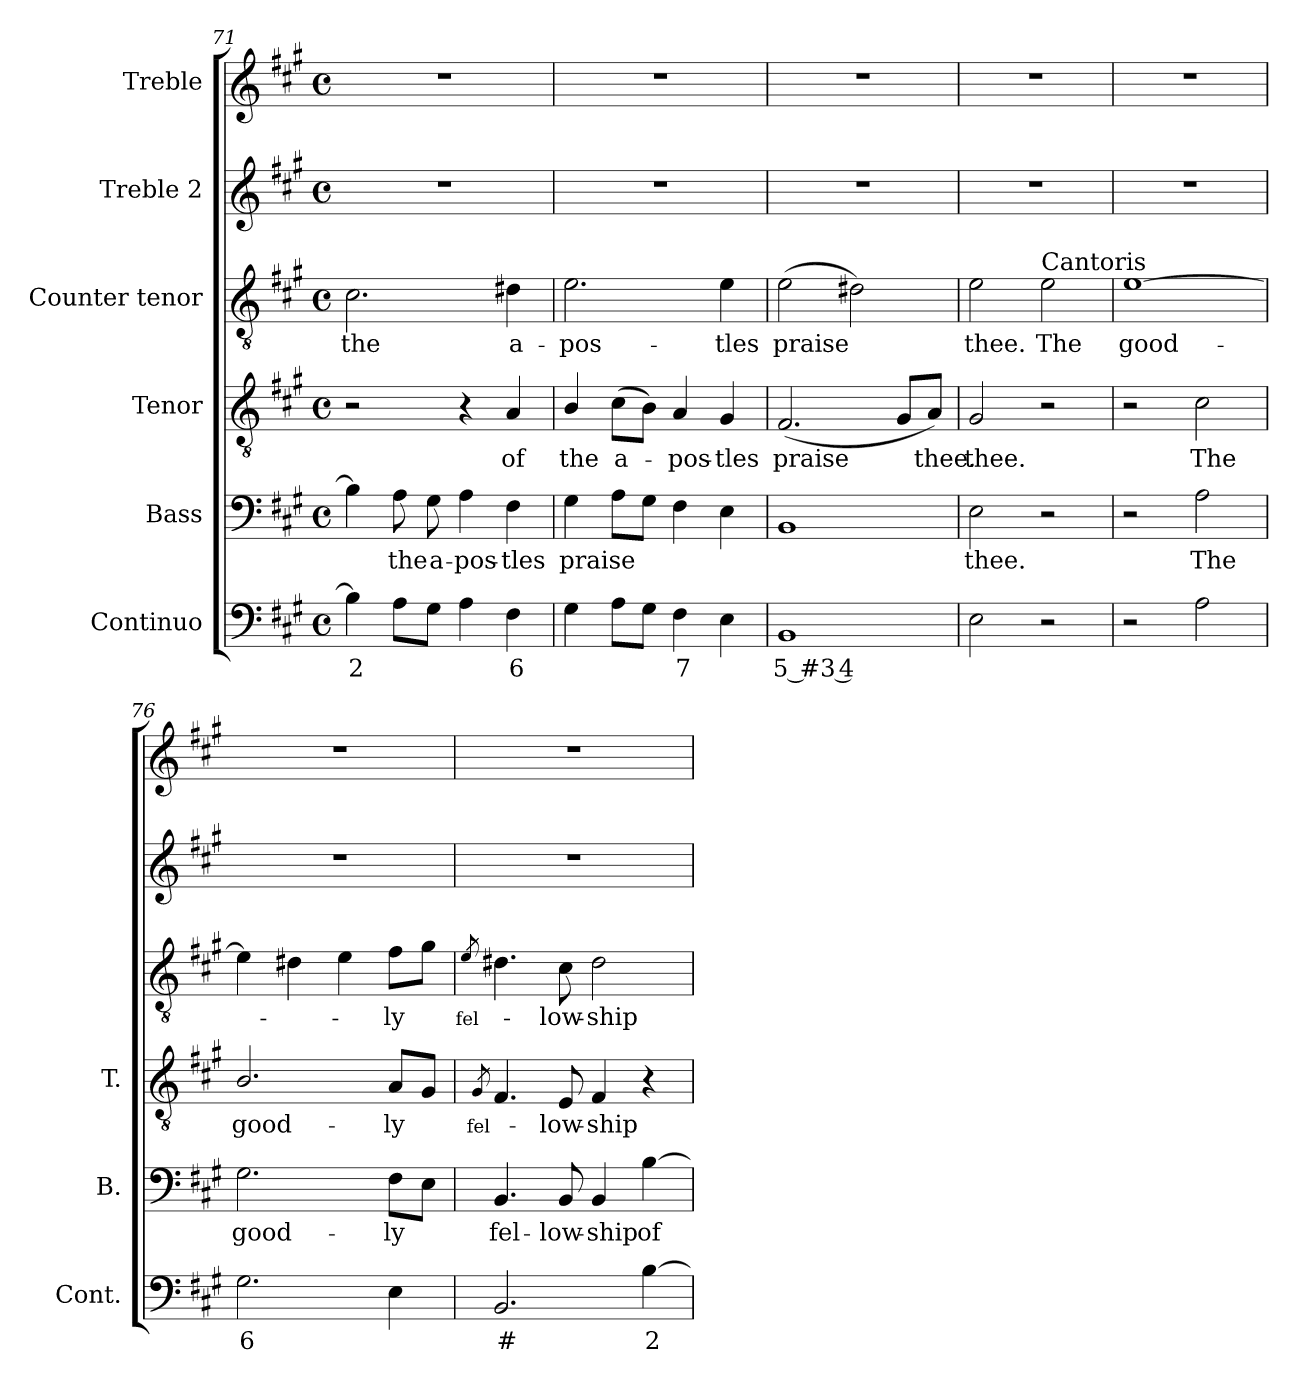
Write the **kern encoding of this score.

**kern	**text	**kern	**text	**kern	**text	**kern	**text	**kern	**kern
*part6	*part6	*part5	*part5	*part4	*part4	*part3	*part3	*part2	*part1
*staff6	*staff6	*staff5	*staff5	*staff4	*staff4	*staff3	*staff3	*staff2	*staff1
*I"Continuo	*	*I"Bass	*	*I"Tenor	*	*I"Counter tenor	*	*I"Treble 2	*I"Treble
*I'Cont.	*	*I'B.	*	*I'T.	*	*	*	*	*
*clefF4	*	*clefF4	*	*clefGv2	*	*clefGv2	*	*clefG2	*clefG2
*	*	*	*	*ITrd7c12	*	*ITrd7c12	*	*	*
*k[f#c#g#]	*	*k[f#c#g#]	*	*k[f#c#g#]	*	*k[f#c#g#]	*	*k[f#c#g#]	*k[f#c#g#]
*A:	*	*A:	*	*A:	*	*A:	*	*A:	*A:
*M4/4	*	*M4/4	*	*M4/4	*	*M4/4	*	*M4/4	*M4/4
*met(c)	*	*met(c)	*	*met(c)	*	*met(c)	*	*met(c)	*met(c)
=71	=71	=71	=71	=71	=71	=71	=71	=71	=71
!	!LO:LY:b:color=#000000	!	!	!	!	!	!	!	!
!	!	!	!	!	!	!	!LO:LY:b:color=#000000	!	!
4Bi\]	2	4Bi\]	.	2r	.	2.C#i\	the	1r	1r
!	!	!	!LO:LY:b:color=#000000	!	!	!	!	!	!
8Ai\L	.	8Ai\	the	.	.	.	.	.	.
!	!	!	!LO:LY:b:color=#000000	!	!	!	!	!	!
8G#i\J	.	8G#i\	a-	.	.	.	.	.	.
!	!	!	!LO:LY:b:color=#000000	!	!	!	!	!	!
4Ai\	.	4Ai\	-pos-	4r	.	.	.	.	.
!	!LO:LY:b:color=#000000	!	!	!	!	!	!	!	!
!	!	!	!LO:LY:b:color=#000000	!	!	!	!	!	!
!	!	!	!	!	!LO:LY:b:color=#000000	!	!	!	!
!	!	!	!	!	!	!	!LO:LY:b:color=#000000	!	!
4F#i\	6	4F#i\	-tles	4AAi/	of	4D#Xi\	a-	.	.
=72	=72	=72	=72	=72	=72	=72	=72	=72	=72
!	!	!	!LO:LY:b:color=#000000	!	!	!	!	!	!
!	!	!	!	!	!LO:LY:b:color=#000000	!	!	!	!
!	!	!	!	!	!	!	!LO:LY:b:color=#000000	!	!
4G#i\	.	4G#i\	praise	4BBi/	the	2.Ei\	-pos-	1r	1r
!	!	!	!	!	!LO:LY:b:color=#000000	!	!	!	!
8Ai\L	.	8Ai\L	.	(8C#i\L	a-	.	.	.	.
8G#i\J	.	8G#i\J	.	8BBi\J)	.	.	.	.	.
!	!LO:LY:b:color=#000000	!	!	!	!	!	!	!	!
!	!	!	!	!	!LO:LY:b:color=#000000	!	!	!	!
4F#i\	7	4F#i\	.	4AAi/	-pos-	.	.	.	.
!	!	!	!	!	!LO:LY:b:color=#000000	!	!	!	!
!	!	!	!	!	!	!	!LO:LY:b:color=#000000	!	!
4Ei\	.	4Ei\	.	4GG#i/	-tles	4Ei\	-tles	.	.
=73	=73	=73	=73	=73	=73	=73	=73	=73	=73
!	!LO:LY:b:color=#000000	!	!	!	!	!	!	!	!
!	!	!	!	!	!LO:LY:b:color=#000000	!	!	!	!
!	!	!	!	!	!	!	!LO:LY:b:color=#000000	!	!
1BBi	5 #3 4	1BBi	.	(2.FF#i/	praise	(2Ei\	praise	1r	1r
.	.	.	.	.	.	2D#Xi\)	.	.	.
.	.	.	.	8GG#i/L	.	.	.	.	.
!	!	!	!	!	!LO:LY:b:color=#000000	!	!	!	!
.	.	.	.	8AAi/J)	thee.	.	.	.	.
!!LO:LB:g=z
=74	=74	=74	=74	=74	=74	=74	=74	=74	=74
!	!	!	!LO:LY:b:color=#000000	!	!	!	!	!	!
!	!	!	!	!	!LO:LY:b:color=#000000	!	!	!	!
!	!	!	!	!	!	!	!LO:LY:b:color=#000000	!	!
2Ei\	.	2Ei\	thee.	2GG#i/	thee.	2Ei\	thee.	1r	1r
!	!	!	!	!	!	!LO:TX:a:t=Cantoris	!	!	!
!	!	!	!	!	!	!	!LO:LY:b:color=#000000	!	!
2r	.	2r	.	2r	.	2Ei\	The	.	.
=75	=75	=75	=75	=75	=75	=75	=75	=75	=75
!	!	!	!	!	!	!	!LO:LY:b:color=#000000	!	!
2r	.	2r	.	2r	.	[1Ei	good-	1r	1r
!	!	!	!LO:LY:b:color=#000000	!	!	!	!	!	!
!	!	!	!	!	!LO:LY:b:color=#000000	!	!	!	!
2Ai\	.	2Ai\	The	2C#i\	The	.	.	.	.
=76	=76	=76	=76	=76	=76	=76	=76	=76	=76
!	!LO:LY:b:color=#000000	!	!	!	!	!	!	!	!
!	!	!	!LO:LY:b:color=#000000	!	!	!	!	!	!
!	!	!	!	!	!LO:LY:b:color=#000000	!	!	!	!
2.G#i\	6	2.G#i\	good-	2.BBi/	good-	4Ei\]	.	1r	1r
.	.	.	.	.	.	4D#Xi\	.	.	.
.	.	.	.	.	.	4Ei\	.	.	.
!	!	!	!LO:LY:b:color=#000000	!	!	!	!	!	!
!	!	!	!	!	!LO:LY:b:color=#000000	!	!	!	!
!	!	!	!	!	!	!	!LO:LY:b:color=#000000	!	!
4Ei\	.	8F#i\L	-ly	8AAi/L	-ly	8F#i\L	-ly	.	.
.	.	8Ei\J	.	8GG#i/J	.	8G#i\J	.	.	.
=77	=77	=77	=77	=77	=77	=77	=77	=77	=77
!	!	!	!	!	!	!	!LO:LY:b:color=#000000	!	!
!	!	!	!	!	!LO:LY:b:color=#000000	!	!	!	!
.	.	.	.	8qGG#i/	fel-	8qEi/	fel-	.	.
!	!LO:LY:b:color=#000000	!	!	!	!	!	!	!	!
!	!	!	!LO:LY:b:color=#000000	!	!	!	!	!	!
2.BBi/	#	4.BBi/	fel-	4.FF#i/	.	4.D#Xi\	.	1r	1r
!	!	!	!LO:LY:b:color=#000000	!	!	!	!	!	!
!	!	!	!	!	!LO:LY:b:color=#000000	!	!	!	!
!	!	!	!	!	!	!	!LO:LY:b:color=#000000	!	!
.	.	8BBi/	-low-	8EEi/	-low-	8C#i\	-low-	.	.
!	!	!	!LO:LY:b:color=#000000	!	!	!	!	!	!
!	!	!	!	!	!LO:LY:b:color=#000000	!	!	!	!
!	!	!	!	!	!	!	!LO:LY:b:color=#000000	!	!
.	.	4BBi/	-ship	4FF#i/	-ship	2D#i\	-ship	.	.
!	!LO:LY:b:color=#000000	!	!	!	!	!	!	!	!
!	!	!	!LO:LY:b:color=#000000	!	!	!	!	!	!
[4Bi\	2	[4Bi\	of	4r	.	.	.	.	.
=	=	=	=	=	=	=	=	=	=
*-	*-	*-	*-	*-	*-	*-	*-	*-	*-
